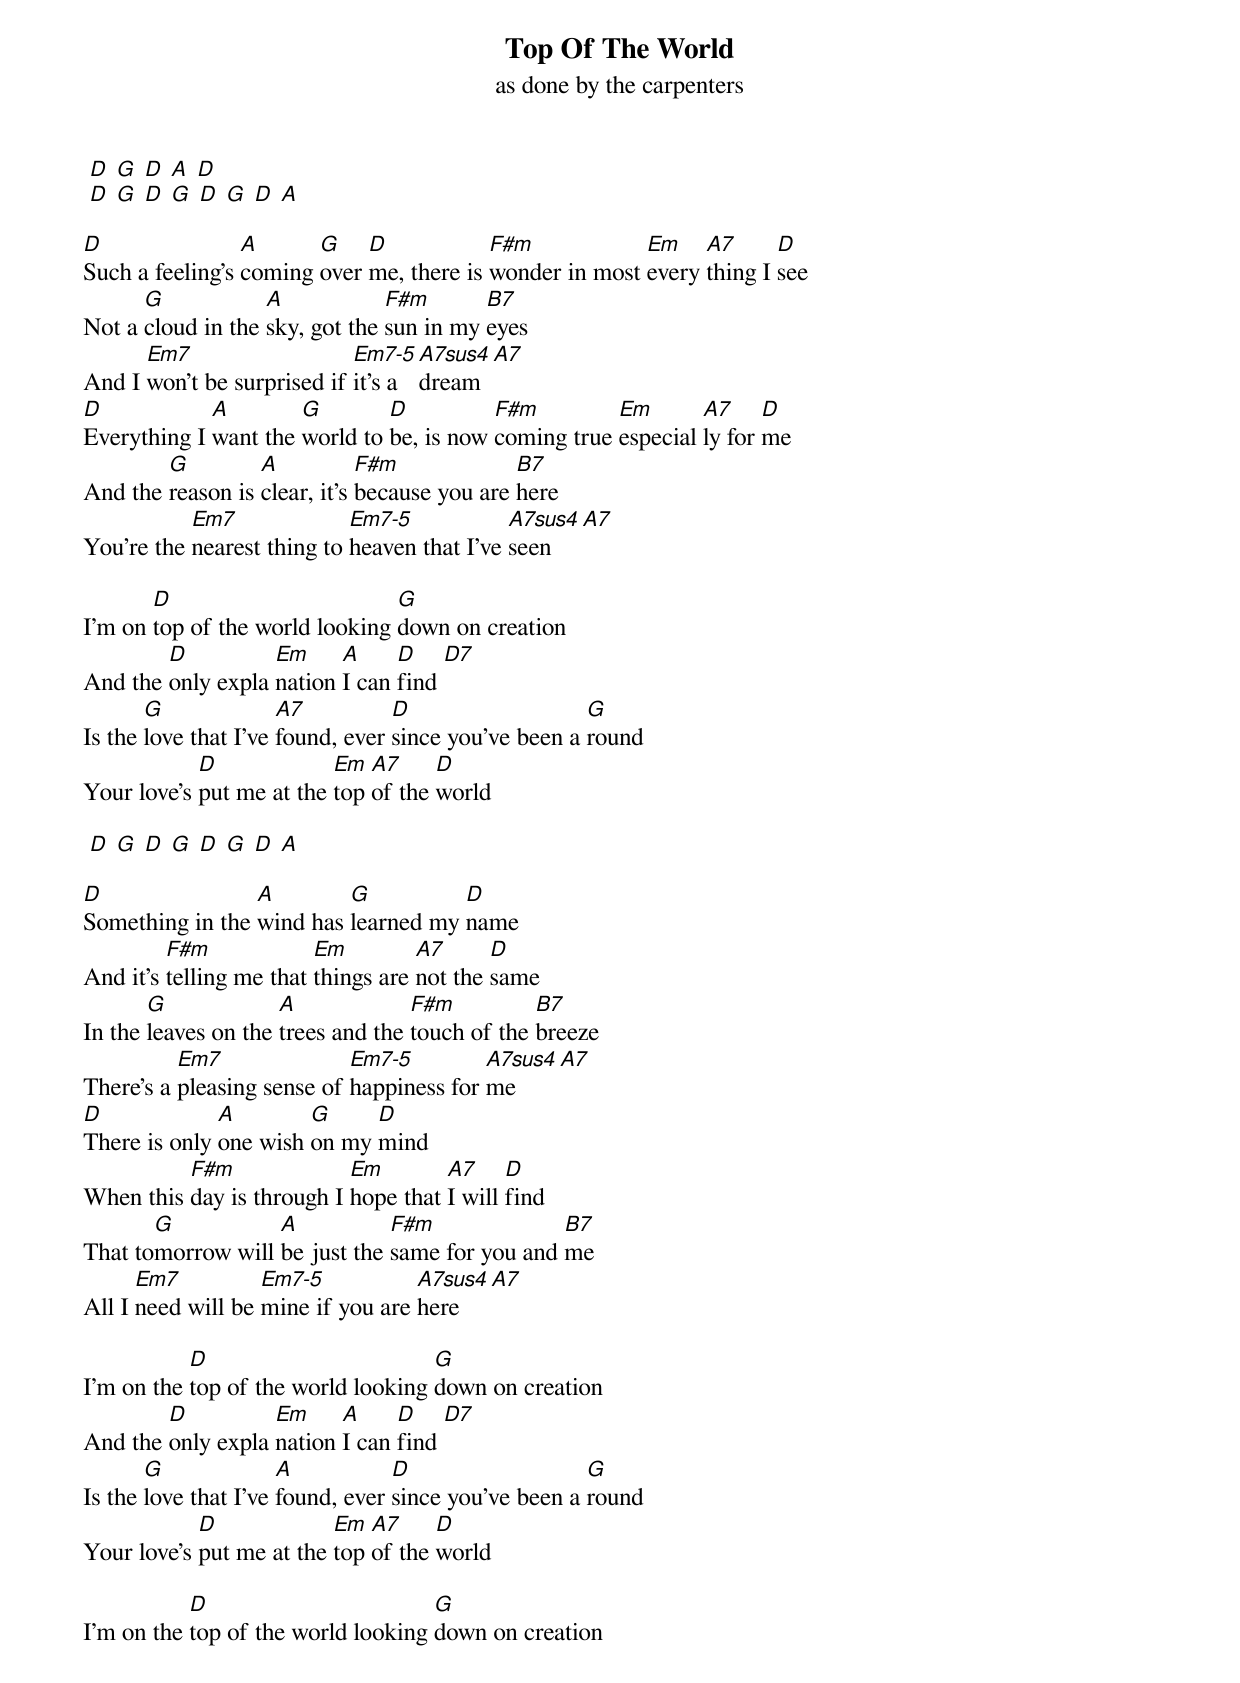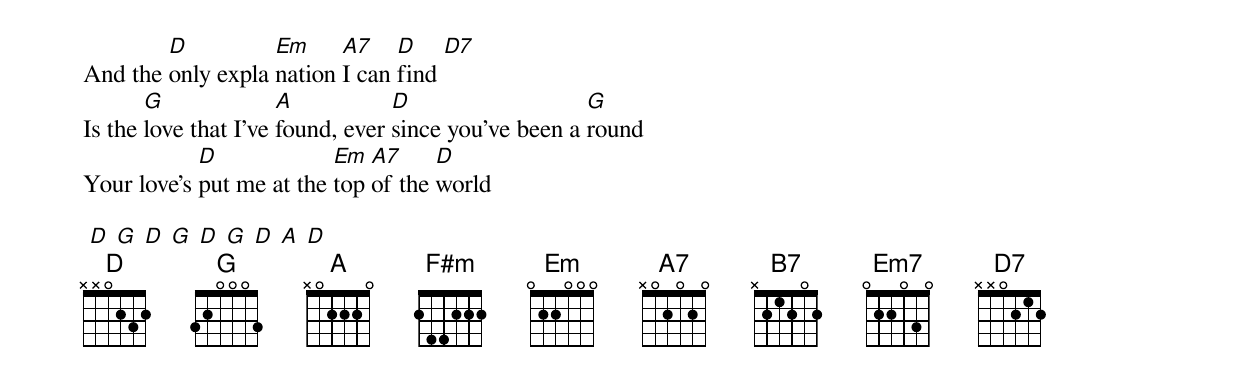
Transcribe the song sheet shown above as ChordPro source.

{title: Top Of The World}
{subtitle: as done by the carpenters}

 [D] [G] [D] [A] [D]
 [D] [G] [D] [G] [D] [G] [D] [A]

[D]Such a feeling's [A]coming [G]over [D]me, there is [F#m]wonder in most [Em]every [A7]thing I [D]see
Not a [G]cloud in the [A]sky, got the [F#m]sun in my [B7]eyes
And I [Em7]won't be surprised if [Em7-5]it's a [A7sus4]dream [A7]
[D]Everything I [A]want the [G]world to [D]be, is now [F#m]coming true [Em]especial [A7]ly for [D]me
And the [G]reason is [A]clear, it's [F#m]because you are [B7]here
You're the [Em7]nearest thing to [Em7-5]heaven that I've [A7sus4]seen [A7]

I'm on [D]top of the world looking [G]down on creation
And the [D]only expla [Em]nation [A]I can [D]find [D7]
Is the [G]love that I've [A7]found, ever [D]since you've been a [G]round
Your love's [D]put me at the [Em]top [A7]of the [D]world

 [D] [G] [D] [G] [D] [G] [D] [A]

[D]Something in the [A]wind has [G]learned my [D]name
And it's [F#m]telling me that [Em]things are [A7]not the [D]same
In the [G]leaves on the [A]trees and the [F#m]touch of the [B7]breeze
There's a [Em7]pleasing sense of [Em7-5]happiness for [A7sus4]me [A7]
[D]There is only [A]one wish [G]on my [D]mind
When this [F#m]day is through I [Em]hope that [A7]I will [D]find
That to[G]morrow will [A]be just the [F#m]same for you and [B7]me
All I [Em7]need will be [Em7-5]mine if you are [A7sus4]here [A7]

I'm on the [D]top of the world looking [G]down on creation
And the [D]only expla [Em]nation [A]I can [D]find [D7]
Is the [G]love that I've [A]found, ever [D]since you've been a [G]round
Your love's [D]put me at the [Em]top [A7]of the [D]world

I'm on the [D]top of the world looking [G]down on creation
And the [D]only expla [Em]nation [A7]I can [D]find [D7]
Is the [G]love that I've [A]found, ever [D]since you've been a [G]round
Your love's [D]put me at the [Em]top [A7]of the [D]world

 [D] [G] [D] [G] [D] [G] [D] [A] [D]
